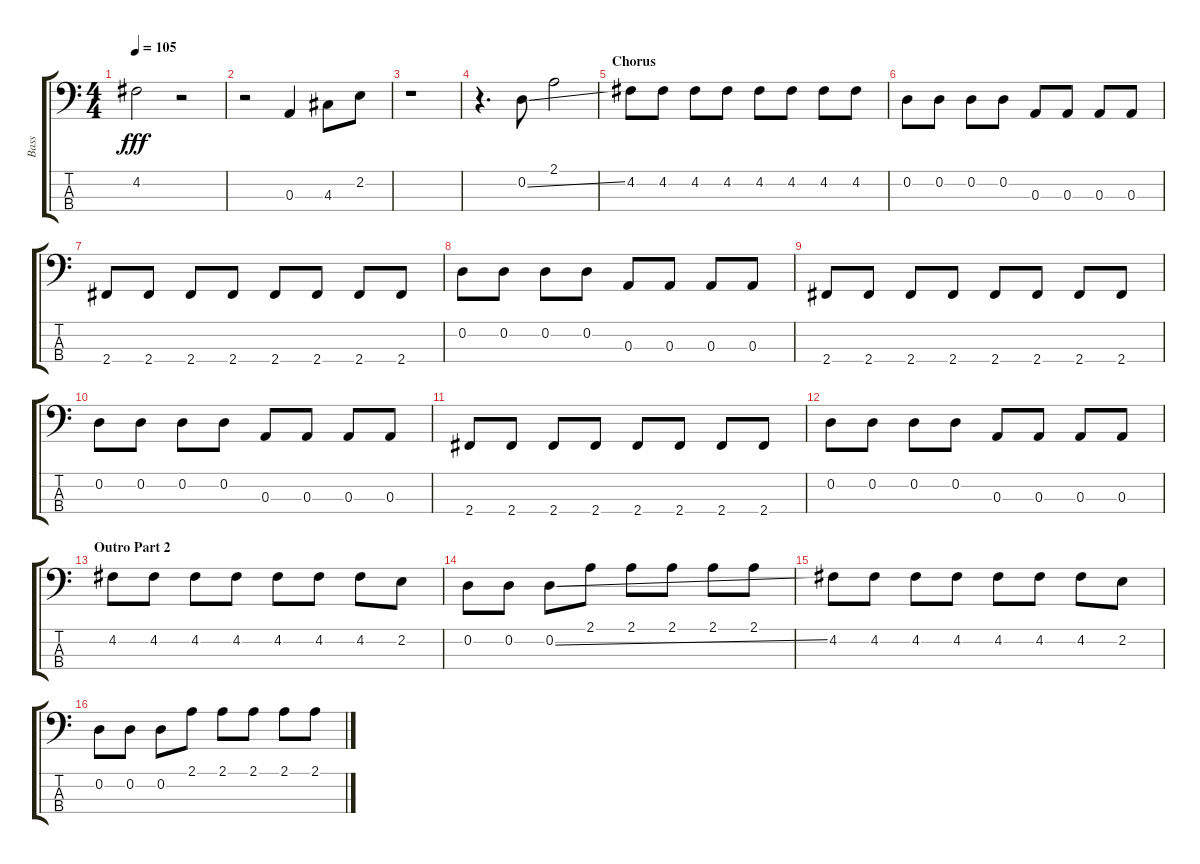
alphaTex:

\track ("Bass" "Bass") {instrument electricbassfinger}
\staff {score tabs}
\tuning (G2 D2 A1 E1) {hide}
\ts (4 4)
\tempo 105
\clef f4
\ks c
4.2.2{dy fff} r.2 |
r.2 0.3.4 4.3.8 2.2.8 |
r.1 |
r.4{d} 0.2{ss}.8 2.1.2 |
\section ("" "Chorus")
4.2.8 4.2.8 4.2.8 4.2.8 4.2.8 4.2.8 4.2.8 4.2.8 |
0.2.8 0.2.8 0.2.8 0.2.8 0.3.8 0.3.8 0.3.8 0.3.8 |
2.4.8 2.4.8 2.4.8 2.4.8 2.4.8 2.4.8 2.4.8 2.4.8 |
0.2.8 0.2.8 0.2.8 0.2.8 0.3.8 0.3.8 0.3.8 0.3.8 |
2.4.8 2.4.8 2.4.8 2.4.8 2.4.8 2.4.8 2.4.8 2.4.8 |
0.2.8 0.2.8 0.2.8 0.2.8 0.3.8 0.3.8 0.3.8 0.3.8 |
2.4.8 2.4.8 2.4.8 2.4.8 2.4.8 2.4.8 2.4.8 2.4.8 |
0.2.8 0.2.8 0.2.8 0.2.8 0.3.8 0.3.8 0.3.8 0.3.8 |
\section ("" "Outro Part 2")
4.2.8 4.2.8 4.2.8 4.2.8 4.2.8 4.2.8 4.2.8 2.2.8 |
0.2.8 0.2.8 0.2{ss}.8 2.1.8 2.1.8 2.1.8 2.1.8 2.1.8 |
4.2.8 4.2.8 4.2.8 4.2.8 4.2.8 4.2.8 4.2.8 2.2.8 |
0.2.8 0.2.8 0.2{ss}.8 2.1.8 2.1.8 2.1.8 2.1.8 2.1.8
